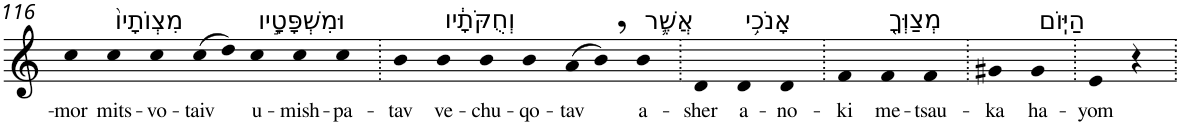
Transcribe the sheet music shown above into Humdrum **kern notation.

**kern	**text
*part1	*part1
*staff1	*staff1
*I"Piano	*
*I'Pno	*
!!LO:PB:g=z
*clefG2	*
*k[]	*
=116	=116
!	!LO:LY:b
4cc	-mor
!LO:TX:a:t=מִצְוֺתָיו֙	!
!	!LO:LY:b
4cc	mits-
!	!LO:LY:b
4cc	-vo-
!	!LO:LY:b
(8cc	-taiv
8dd)	.
!LO:TX:a:t=וּמִשְׁפָּטָ֣יו	!
!	!LO:LY:b
4cc	u-
!	!LO:LY:b
4cc	-mish-
!	!LO:LY:b
4cc	-pa-
=117.	=117.
!	!LO:LY:b
4b	-tav
!LO:TX:a:t=וְחֻקֹּתָ֔יו	!
!	!LO:LY:b
4b	ve-
!	!LO:LY:b
4b	-chu-
!	!LO:LY:b
4b	-qo-
!	!LO:LY:b
(8a	-tav
8b,)	.
!LO:TX:a:t=אֲשֶׁ֛ר	!
!	!LO:LY:b
4b	a-
=118.	=118.
!	!LO:LY:b
4d	-sher
!LO:TX:a:t=אָנֹכִ֥י	!
!	!LO:LY:b
4d	a-
!	!LO:LY:b
4d	-no-
=119.	=119.
!	!LO:LY:b
4f	-ki
!LO:TX:a:t=מְצַוְּךָ֖	!
!	!LO:LY:b
4f	me-
!	!LO:LY:b
4f	-tsau-
=120.	=120.
!	!LO:LY:b
4g#X	-ka
!LO:TX:a:t=הַיּֽוֹם	!
!	!LO:LY:b
4g#	ha-
=121.	=121.
!	!LO:LY:b
4e	-yom
4r	.
=.	=.
*-	*-
